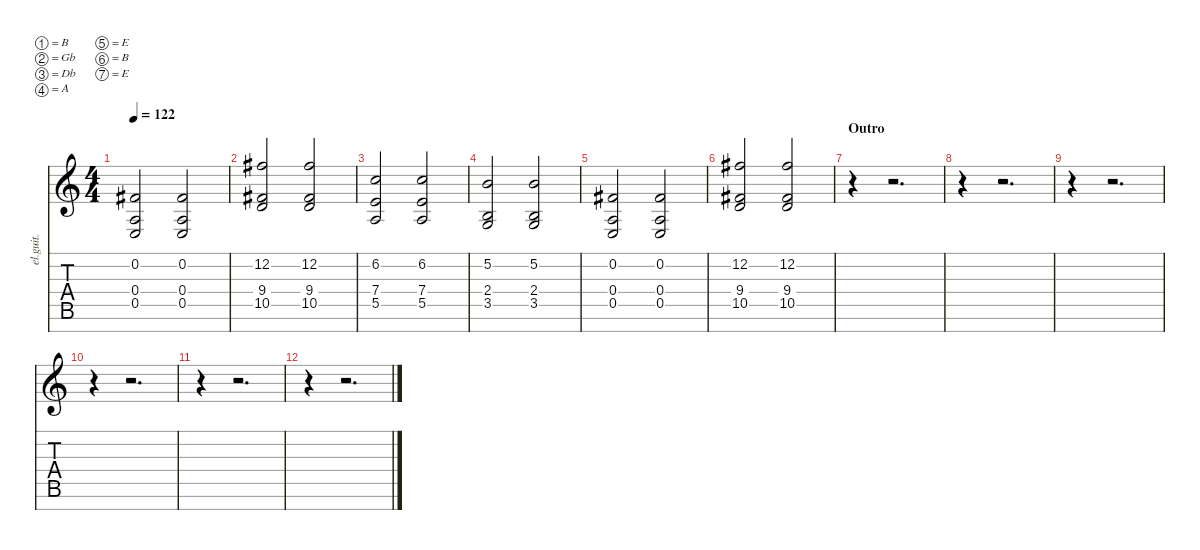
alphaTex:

\defaultSystemsLayout 4
\hideDynamics
\bracketExtendMode nobrackets
\track ("Pad" "el.guit.") {instrument distortionguitar}
\staff {score tabs}
\tuning (B3 Gb3 Db3 A2 E2 B1 E1)
\ts (4 4)
\tempo 122
\clef g2
\ks c
(0.5 0.4 0.2{acc #}).2{dy mf} (0.5 0.4 0.2{acc #}).2 |
(10.5 9.4{acc #} 12.2{acc #}).2 (10.5 9.4{acc #} 12.2{acc #}).2 |
(5.5 7.4 6.2).2 (5.5 7.4 6.2).2 |
(3.5 2.4 5.2).2 (3.5 2.4 5.2).2 |
(0.5 0.4 0.2{acc #}).2 (0.5 0.4 0.2{acc #}).2 |
(10.5 9.4{acc #} 12.2{acc #}).2 (10.5 9.4{acc #} 12.2{acc #}).2 |
\section ("" "Outro")
r.4 r.2{d} |
r.4 r.2{d} |
r.4 r.2{d} |
r.4 r.2{d} |
r.4 r.2{d} |
r.4 r.2{d}
